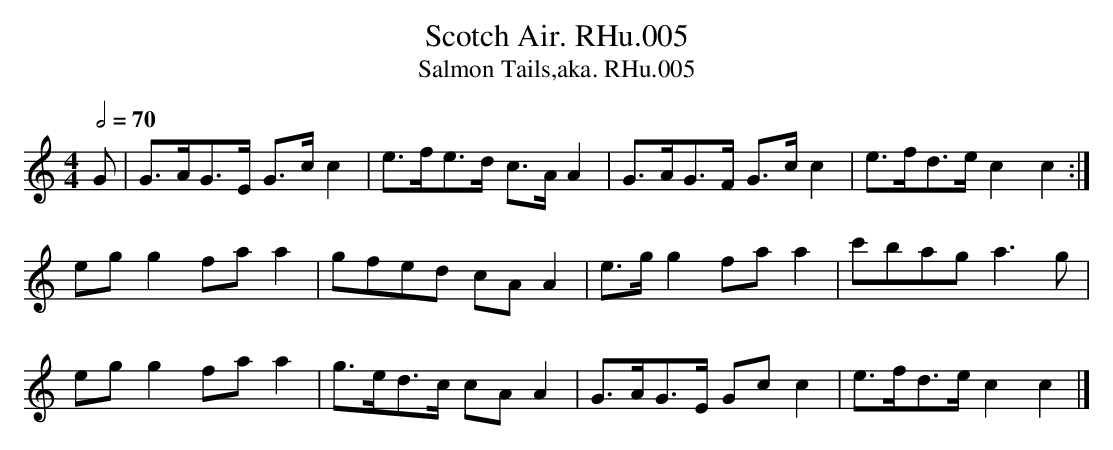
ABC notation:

X:1
T:Scotch Air. RHu.005
T:Salmon Tails,aka. RHu.005
M:4/4
L:1/8
Q:1/2=70
K:C
G|G>AG>E G>c c2|e>fe>d c>A A2|G>AG>F G>cc2|e>fd>e c2c2:|
eg g2faa2|gfed cAA2|e>gg2 faa2|c'bag a3g|
egg2faa2|g>ed>c cAA2|G>AG>E Gcc2|e>fd>e c2c2|]
